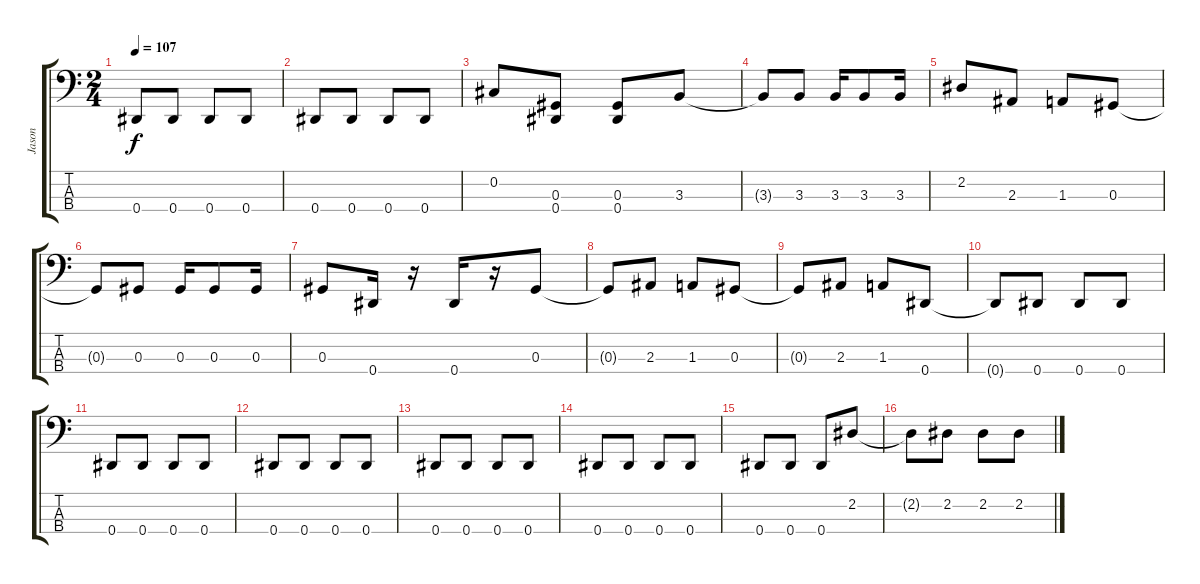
\track ("Jason" "Jason") {instrument electricbassfinger}
\staff {score tabs}
\tuning (Gb2 Db2 Ab1 Eb1) {hide}
\ts (2 4)
\tempo 107
\clef f4
\ks c
0.4.8{dy f} 0.4.8 0.4.8 0.4.8 |
0.4.8 0.4.8 0.4.8 0.4.8 |
0.2.8 (0.3 0.4).8 (0.3 0.4).8 3.3.8 |
3.3{t}.8 3.3.8 3.3.16 3.3.8 3.3.16 |
2.2.8 2.3.8 1.3.8 0.3.8 |
0.3{t}.8 0.3.8 0.3.16 0.3.8 0.3.16 |
0.3.8 0.4.16 r.16 0.4.16 r.16 0.3.8 |
0.3{t}.8 2.3.8 1.3.8 0.3.8 |
0.3{t}.8 2.3.8 1.3.8 0.4.8 |
0.4{t}.8 0.4.8 0.4.8 0.4.8 |
0.4.8 0.4.8 0.4.8 0.4.8 |
0.4.8 0.4.8 0.4.8 0.4.8 |
0.4.8 0.4.8 0.4.8 0.4.8 |
0.4.8 0.4.8 0.4.8 0.4.8 |
0.4.8 0.4.8 0.4.8 2.2.8 |
2.2{t}.8 2.2.8 2.2.8 2.2.8
